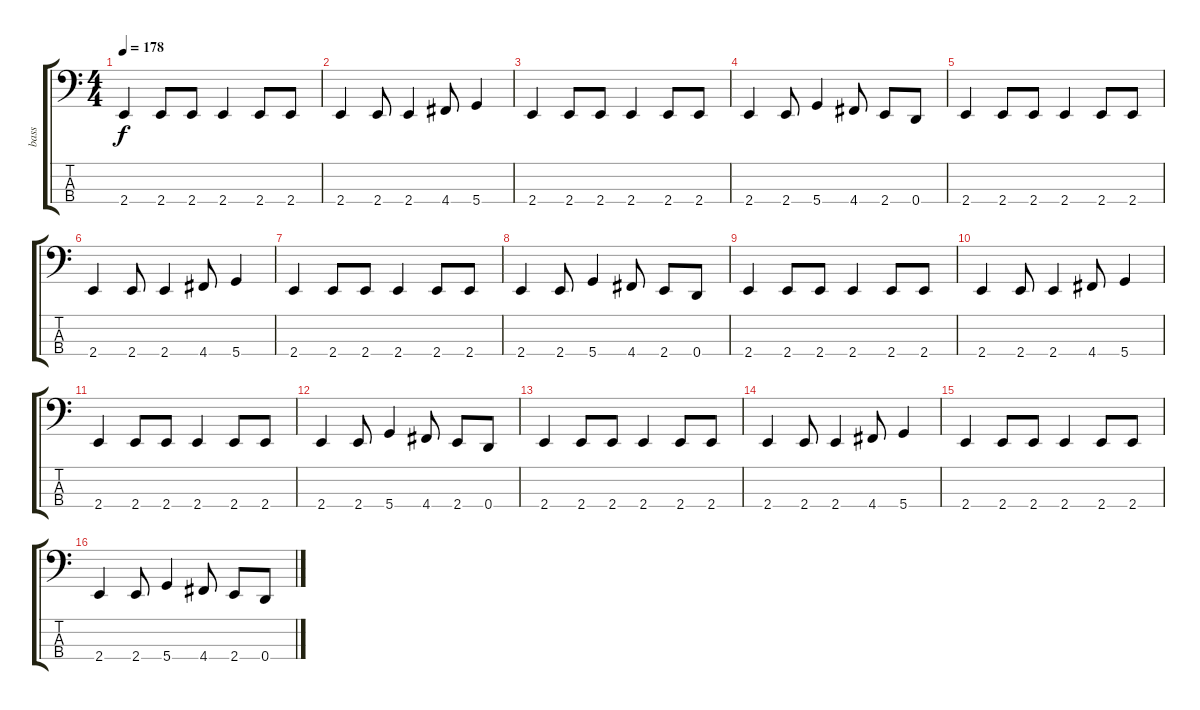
\track ("bass" "bass") {instrument electricbassfinger}
\staff {score tabs}
\tuning (G2 D2 A1 D1) {hide}
\ts (4 4)
\tempo 178
\clef f4
\ks c
2.4.4{dy f} 2.4.8 2.4.8 2.4.4 2.4.8 2.4.8 |
2.4.4 2.4.8 2.4.4 4.4.8 5.4.4 |
2.4.4 2.4.8 2.4.8 2.4.4 2.4.8 2.4.8 |
2.4.4 2.4.8 5.4.4 4.4.8 2.4.8 0.4.8 |
2.4.4 2.4.8 2.4.8 2.4.4 2.4.8 2.4.8 |
2.4.4 2.4.8 2.4.4 4.4.8 5.4.4 |
2.4.4 2.4.8 2.4.8 2.4.4 2.4.8 2.4.8 |
2.4.4 2.4.8 5.4.4 4.4.8 2.4.8 0.4.8 |
2.4.4 2.4.8 2.4.8 2.4.4 2.4.8 2.4.8 |
2.4.4 2.4.8 2.4.4 4.4.8 5.4.4 |
2.4.4 2.4.8 2.4.8 2.4.4 2.4.8 2.4.8 |
2.4.4 2.4.8 5.4.4 4.4.8 2.4.8 0.4.8 |
2.4.4 2.4.8 2.4.8 2.4.4 2.4.8 2.4.8 |
2.4.4 2.4.8 2.4.4 4.4.8 5.4.4 |
2.4.4 2.4.8 2.4.8 2.4.4 2.4.8 2.4.8 |
2.4.4 2.4.8 5.4.4 4.4.8 2.4.8 0.4.8
